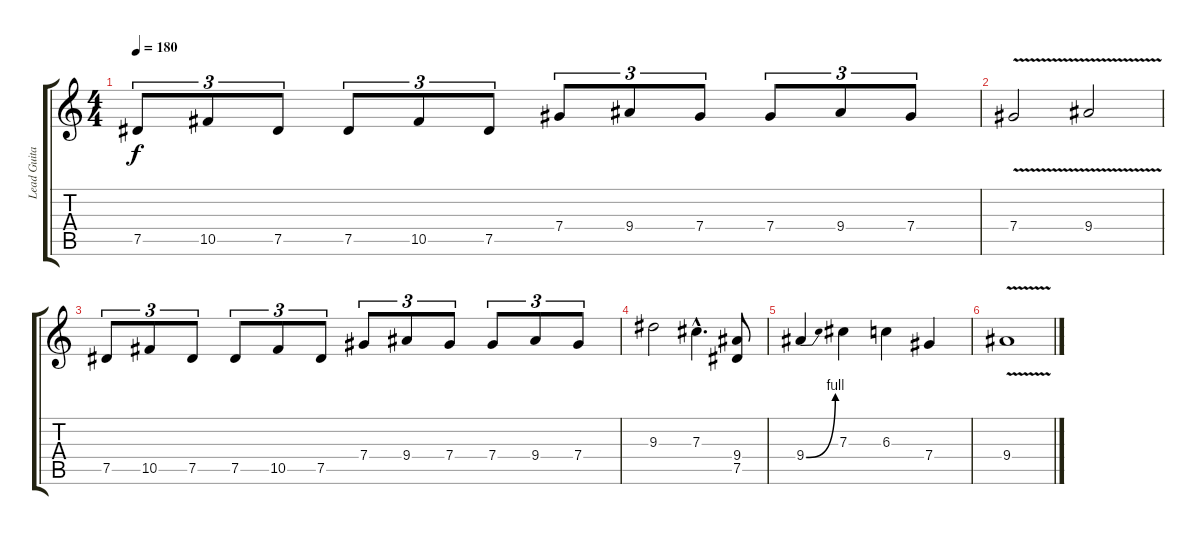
\track ("Lead Guitar" "Lead Guita") {instrument distortionguitar}
\staff {score tabs}
\tuning (Eb4 Bb3 Gb3 Db3 Ab2 Eb2) {hide}
\ts (4 4)
\tempo 180
\clef g2
\ks c
7.5.8{tu (3 2) dy f} 10.5.8{tu (3 2)} 7.5.8{tu (3 2)} 7.5.8{tu (3 2)} 10.5.8{tu (3 2)} 7.5.8{tu (3 2)} 7.4.8{tu (3 2)} 9.4.8{tu (3 2)} 7.4.8{tu (3 2)} 7.4.8{tu (3 2)} 9.4.8{tu (3 2)} 7.4.8{tu (3 2)} |
7.4{v}.2 9.4{v}.2 |
7.5.8{tu (3 2)} 10.5.8{tu (3 2)} 7.5.8{tu (3 2)} 7.5.8{tu (3 2)} 10.5.8{tu (3 2)} 7.5.8{tu (3 2)} 7.4.8{tu (3 2)} 9.4.8{tu (3 2)} 7.4.8{tu (3 2)} 7.4.8{tu (3 2)} 9.4.8{tu (3 2)} 7.4.8{tu (3 2)} |
9.3.2 7.3{hac}.4{d} (9.4 7.5).8 |
9.4{be (bend 0 0 60 4)}.4 7.3.4 6.3.4 7.4.4 |
9.4{v}.1
